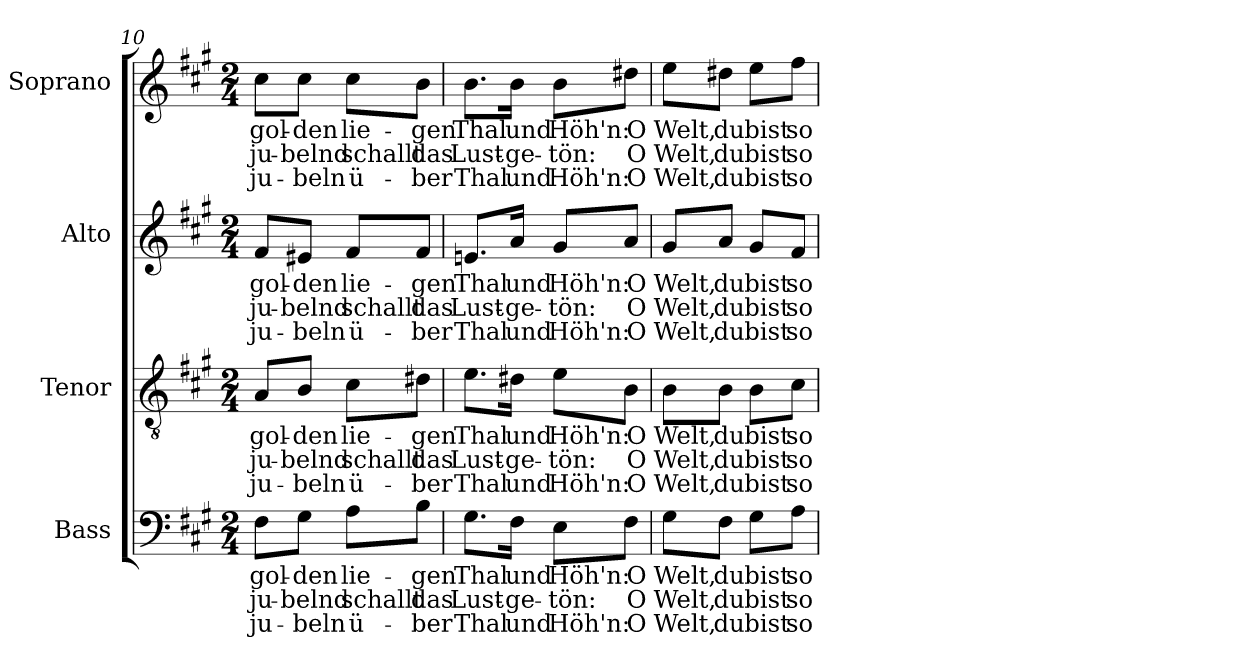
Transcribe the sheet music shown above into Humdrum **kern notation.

**kern	**text	**text	**text	**kern	**text	**text	**text	**kern	**text	**text	**text	**kern	**text	**text	**text
*part4	*part4	*part4	*part4	*part3	*part3	*part3	*part3	*part2	*part2	*part2	*part2	*part1	*part1	*part1	*part1
*staff4	*staff4	*staff4	*staff4	*staff3	*staff3	*staff3	*staff3	*staff2	*staff2	*staff2	*staff2	*staff1	*staff1	*staff1	*staff1
*I"Bass	*	*	*	*I"Tenor	*	*	*	*I"Alto	*	*	*	*I"Soprano	*	*	*
*I'B.	*	*	*	*I'T.	*	*	*	*I'A.	*	*	*	*I'S.	*	*	*
*clefF4	*	*	*	*clefGv2	*	*	*	*clefG2	*	*	*	*clefG2	*	*	*
*	*	*	*	*ITrd7c12	*	*	*	*	*	*	*	*	*	*	*
*k[f#c#g#]	*	*	*	*k[f#c#g#]	*	*	*	*k[f#c#g#]	*	*	*	*k[f#c#g#]	*	*	*
*A:	*	*	*	*A:	*	*	*	*A:	*	*	*	*A:	*	*	*
*M2/4	*	*	*	*M2/4	*	*	*	*M2/4	*	*	*	*M2/4	*	*	*
=10	=10	=10	=10	=10	=10	=10	=10	=10	=10	=10	=10	=10	=10	=10	=10
!	!LO:LY:b:color=#000000	!LO:LY:b:color=#000000	!LO:LY:b:color=#000000	!	!	!	!	!	!	!	!	!	!	!	!
!	!	!	!	!	!LO:LY:b:color=#000000	!LO:LY:b:color=#000000	!LO:LY:b:color=#000000	!	!	!	!	!	!	!	!
!	!	!	!	!	!	!	!	!	!LO:LY:b:color=#000000	!LO:LY:b:color=#000000	!LO:LY:b:color=#000000	!	!	!	!
!	!	!	!	!	!	!	!	!	!	!	!	!	!LO:LY:b:color=#000000	!LO:LY:b:color=#000000	!LO:LY:b:color=#000000
8F#i\L	gol-	ju-	ju-	8AAi/L	gol-	ju-	ju-	8f#i/L	gol-	ju-	ju-	8cc#i\L	gol-	ju-	ju-
!	!LO:LY:b:color=#000000	!LO:LY:b:color=#000000	!LO:LY:b:color=#000000	!	!	!	!	!	!	!	!	!	!	!	!
!	!	!	!	!	!LO:LY:b:color=#000000	!LO:LY:b:color=#000000	!LO:LY:b:color=#000000	!	!	!	!	!	!	!	!
!	!	!	!	!	!	!	!	!	!LO:LY:b:color=#000000	!LO:LY:b:color=#000000	!LO:LY:b:color=#000000	!	!	!	!
!	!	!	!	!	!	!	!	!	!	!	!	!	!LO:LY:b:color=#000000	!LO:LY:b:color=#000000	!LO:LY:b:color=#000000
8G#i\J	-den	-belnd	-beln	8BBi/J	-den	-belnd	-beln	8e#Xi/J	-den	-belnd	-beln	8cc#i\J	-den	-belnd	-beln
!	!LO:LY:b:color=#000000	!LO:LY:b:color=#000000	!LO:LY:b:color=#000000	!	!	!	!	!	!	!	!	!	!	!	!
!	!	!	!	!	!LO:LY:b:color=#000000	!LO:LY:b:color=#000000	!LO:LY:b:color=#000000	!	!	!	!	!	!	!	!
!	!	!	!	!	!	!	!	!	!LO:LY:b:color=#000000	!LO:LY:b:color=#000000	!LO:LY:b:color=#000000	!	!	!	!
!	!	!	!	!	!	!	!	!	!	!	!	!	!LO:LY:b:color=#000000	!LO:LY:b:color=#000000	!LO:LY:b:color=#000000
8Ai\L	lie-	schallt	ü-	8C#i\L	lie-	schallt	ü-	8f#i/L	lie-	schallt	ü-	8cc#i\L	lie-	schallt	ü-
!	!LO:LY:b:color=#000000	!LO:LY:b:color=#000000	!LO:LY:b:color=#000000	!	!	!	!	!	!	!	!	!	!	!	!
!	!	!	!	!	!LO:LY:b:color=#000000	!LO:LY:b:color=#000000	!LO:LY:b:color=#000000	!	!	!	!	!	!	!	!
!	!	!	!	!	!	!	!	!	!LO:LY:b:color=#000000	!LO:LY:b:color=#000000	!LO:LY:b:color=#000000	!	!	!	!
!	!	!	!	!	!	!	!	!	!	!	!	!	!LO:LY:b:color=#000000	!LO:LY:b:color=#000000	!LO:LY:b:color=#000000
8Bi\J	-gen	das	-ber	8D#Xi\J	-gen	das	-ber	8f#i/J	-gen	das	-ber	8bi\J	-gen	das	-ber
!!LO:PB:g=z
=11	=11	=11	=11	=11	=11	=11	=11	=11	=11	=11	=11	=11	=11	=11	=11
!	!LO:LY:b:color=#000000	!LO:LY:b:color=#000000	!LO:LY:b:color=#000000	!	!	!	!	!	!	!	!	!	!	!	!
!	!	!	!	!	!LO:LY:b:color=#000000	!LO:LY:b:color=#000000	!LO:LY:b:color=#000000	!	!	!	!	!	!	!	!
!	!	!	!	!	!	!	!	!	!LO:LY:b:color=#000000	!LO:LY:b:color=#000000	!LO:LY:b:color=#000000	!	!	!	!
!	!	!	!	!	!	!	!	!	!	!	!	!	!LO:LY:b:color=#000000	!LO:LY:b:color=#000000	!LO:LY:b:color=#000000
8.G#i\L	Thal	Lust-	Thal	8.Ei\L	Thal	Lust-	Thal	8.eni/L	Thal	Lust-	Thal	8.bi\L	Thal	Lust-	Thal
!	!LO:LY:b:color=#000000	!LO:LY:b:color=#000000	!LO:LY:b:color=#000000	!	!	!	!	!	!	!	!	!	!	!	!
!	!	!	!	!	!LO:LY:b:color=#000000	!LO:LY:b:color=#000000	!LO:LY:b:color=#000000	!	!	!	!	!	!	!	!
!	!	!	!	!	!	!	!	!	!LO:LY:b:color=#000000	!LO:LY:b:color=#000000	!LO:LY:b:color=#000000	!	!	!	!
!	!	!	!	!	!	!	!	!	!	!	!	!	!LO:LY:b:color=#000000	!LO:LY:b:color=#000000	!LO:LY:b:color=#000000
16F#i\Jk	und	-ge-	und	16D#Xi\Jk	und	-ge-	und	16ai/Jk	und	-ge-	und	16bi\Jk	und	-ge-	und
!	!LO:LY:b:color=#000000	!LO:LY:b:color=#000000	!LO:LY:b:color=#000000	!	!	!	!	!	!	!	!	!	!	!	!
!	!	!	!	!	!LO:LY:b:color=#000000	!LO:LY:b:color=#000000	!LO:LY:b:color=#000000	!	!	!	!	!	!	!	!
!	!	!	!	!	!	!	!	!	!LO:LY:b:color=#000000	!LO:LY:b:color=#000000	!LO:LY:b:color=#000000	!	!	!	!
!	!	!	!	!	!	!	!	!	!	!	!	!	!LO:LY:b:color=#000000	!LO:LY:b:color=#000000	!LO:LY:b:color=#000000
8Ei\L	Höh'n:	-tön:	Höh'n:	8Ei\L	Höh'n:	-tön:	Höh'n:	8g#i/L	Höh'n:	-tön:	Höh'n:	8bi\L	Höh'n:	-tön:	Höh'n:
!	!LO:LY:b:color=#000000	!LO:LY:b:color=#000000	!LO:LY:b:color=#000000	!	!	!	!	!	!	!	!	!	!	!	!
!	!	!	!	!	!LO:LY:b:color=#000000	!LO:LY:b:color=#000000	!LO:LY:b:color=#000000	!	!	!	!	!	!	!	!
!	!	!	!	!	!	!	!	!	!LO:LY:b:color=#000000	!LO:LY:b:color=#000000	!LO:LY:b:color=#000000	!	!	!	!
!	!	!	!	!	!	!	!	!	!	!	!	!	!LO:LY:b:color=#000000	!LO:LY:b:color=#000000	!LO:LY:b:color=#000000
8F#i\J	O	O	O	8BBi\J	O	O	O	8ai/J	O	O	O	8dd#Xi\J	O	O	O
=12	=12	=12	=12	=12	=12	=12	=12	=12	=12	=12	=12	=12	=12	=12	=12
!	!LO:LY:b:color=#000000	!LO:LY:b:color=#000000	!LO:LY:b:color=#000000	!	!	!	!	!	!	!	!	!	!	!	!
!	!	!	!	!	!LO:LY:b:color=#000000	!LO:LY:b:color=#000000	!LO:LY:b:color=#000000	!	!	!	!	!	!	!	!
!	!	!	!	!	!	!	!	!	!LO:LY:b:color=#000000	!LO:LY:b:color=#000000	!LO:LY:b:color=#000000	!	!	!	!
!	!	!	!	!	!	!	!	!	!	!	!	!	!LO:LY:b:color=#000000	!LO:LY:b:color=#000000	!LO:LY:b:color=#000000
8G#i\L	Welt,	Welt,	Welt,	8BBi\L	Welt,	Welt,	Welt,	8g#i/L	Welt,	Welt,	Welt,	8eei\L	Welt,	Welt,	Welt,
!	!LO:LY:b:color=#000000	!LO:LY:b:color=#000000	!LO:LY:b:color=#000000	!	!	!	!	!	!	!	!	!	!	!	!
!	!	!	!	!	!LO:LY:b:color=#000000	!LO:LY:b:color=#000000	!LO:LY:b:color=#000000	!	!	!	!	!	!	!	!
!	!	!	!	!	!	!	!	!	!LO:LY:b:color=#000000	!LO:LY:b:color=#000000	!LO:LY:b:color=#000000	!	!	!	!
!	!	!	!	!	!	!	!	!	!	!	!	!	!LO:LY:b:color=#000000	!LO:LY:b:color=#000000	!LO:LY:b:color=#000000
8F#i\J	du	du	du	8BBi\J	du	du	du	8ai/J	du	du	du	8dd#Xi\J	du	du	du
!	!LO:LY:b:color=#000000	!LO:LY:b:color=#000000	!LO:LY:b:color=#000000	!	!	!	!	!	!	!	!	!	!	!	!
!	!	!	!	!	!LO:LY:b:color=#000000	!LO:LY:b:color=#000000	!LO:LY:b:color=#000000	!	!	!	!	!	!	!	!
!	!	!	!	!	!	!	!	!	!LO:LY:b:color=#000000	!LO:LY:b:color=#000000	!LO:LY:b:color=#000000	!	!	!	!
!	!	!	!	!	!	!	!	!	!	!	!	!	!LO:LY:b:color=#000000	!LO:LY:b:color=#000000	!LO:LY:b:color=#000000
8G#i\L	bist	bist	bist	8BBi\L	bist	bist	bist	8g#i/L	bist	bist	bist	8eei\L	bist	bist	bist
!	!LO:LY:b:color=#000000	!LO:LY:b:color=#000000	!LO:LY:b:color=#000000	!	!	!	!	!	!	!	!	!	!	!	!
!	!	!	!	!	!LO:LY:b:color=#000000	!LO:LY:b:color=#000000	!LO:LY:b:color=#000000	!	!	!	!	!	!	!	!
!	!	!	!	!	!	!	!	!	!LO:LY:b:color=#000000	!LO:LY:b:color=#000000	!LO:LY:b:color=#000000	!	!	!	!
!	!	!	!	!	!	!	!	!	!	!	!	!	!LO:LY:b:color=#000000	!LO:LY:b:color=#000000	!LO:LY:b:color=#000000
8Ai\J	so	so	so	8C#i\J	so	so	so	8f#i/J	so	so	so	8ff#i\J	so	so	so
=	=	=	=	=	=	=	=	=	=	=	=	=	=	=	=
*-	*-	*-	*-	*-	*-	*-	*-	*-	*-	*-	*-	*-	*-	*-	*-
